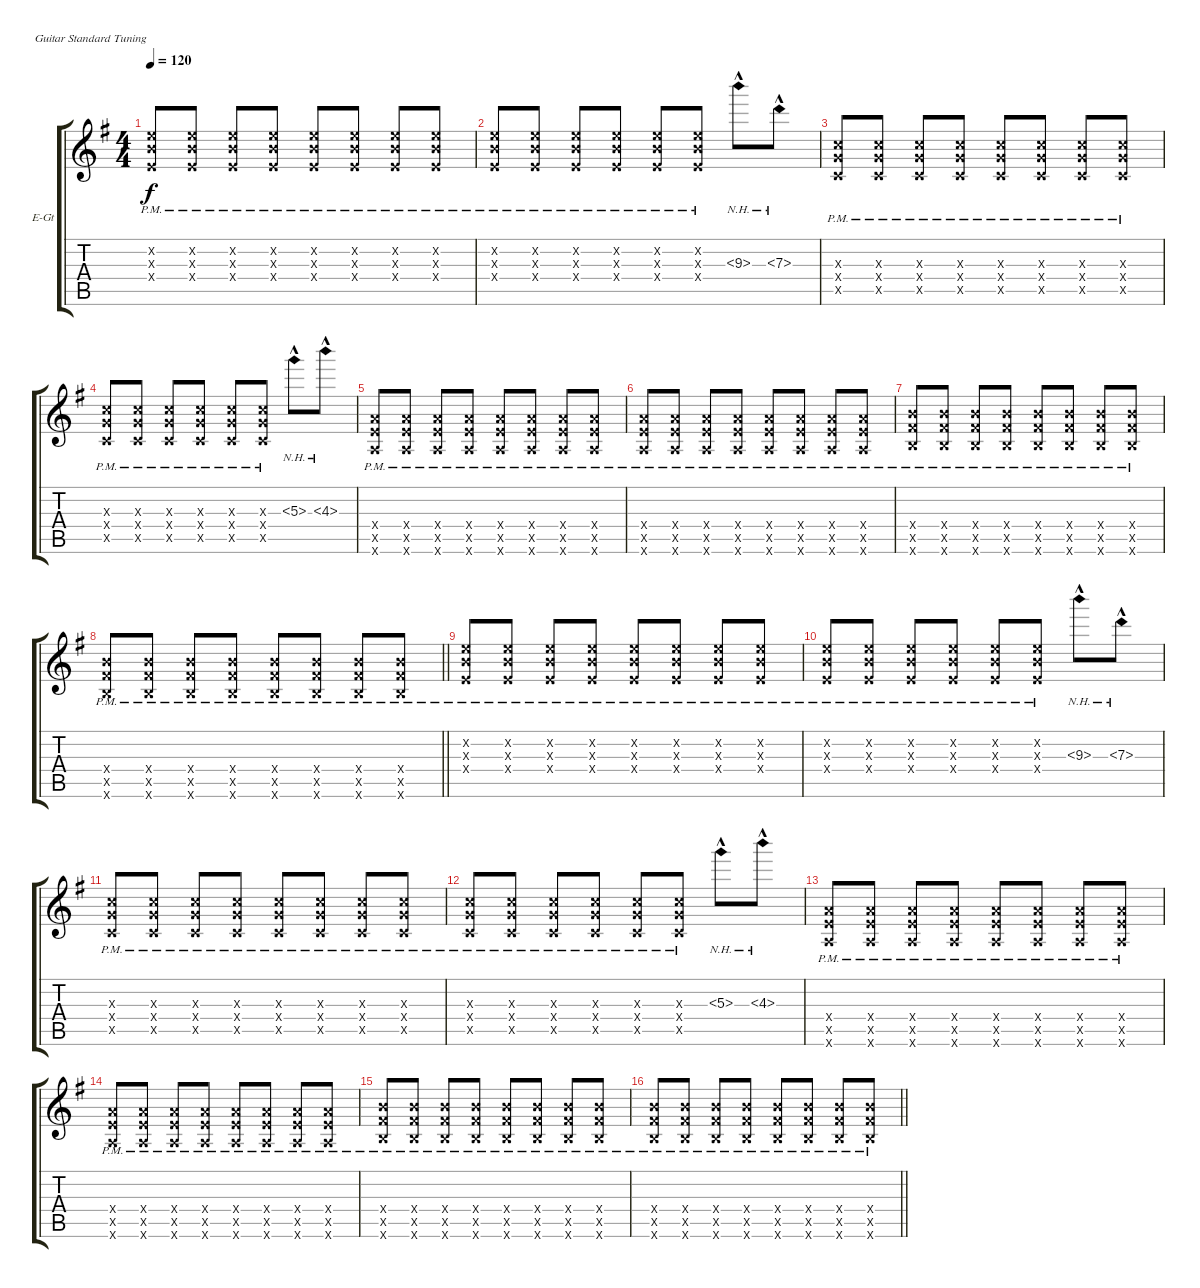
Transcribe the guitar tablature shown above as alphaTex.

\bracketExtendMode groupsimilarinstruments
\firstSystemTrackNameOrientation horizontal
\otherSystemsTrackNameOrientation horizontal
\track ("guitar drive (Anton Melichov)" "E-Gt") {instrument distortionguitar}
\staff {score tabs}
\tuning (E4 B3 G3 D3 A2 E2)
\ts (4 4)
\tempo 120
\clef g2
\ks eminor
(5.2{x} 4.3{x} 2.4{pm x}).8{dy f} (5.2{x} 4.3{x} 2.4{pm x}).8 (5.2{x} 4.3{x} 2.4{pm x}).8 (5.2{x} 4.3{x} 2.4{pm x}).8 (5.2{x} 4.3{x} 2.4{pm x}).8 (5.2{x} 4.3{x} 2.4{pm x}).8 (5.2{x} 4.3{x} 2.4{pm x}).8 (5.2{x} 4.3{x} 2.4{pm x}).8 |
(5.2{x} 4.3{x} 2.4{pm x}).8 (5.2{x} 4.3{x} 2.4{pm x}).8 (5.2{x} 4.3{x} 2.4{pm x}).8 (5.2{x} 4.3{x} 2.4{pm x}).8 (5.2{x} 4.3{x} 2.4{pm x}).8 (5.2{x} 4.3{x} 2.4{pm x}).8 9.3{nh hac}.8 7.3{nh hac}.8 |
(5.3{x} 5.4{x} 3.5{pm x}).8 (5.3{x} 5.4{x} 3.5{pm x}).8 (5.3{x} 5.4{x} 3.5{pm x}).8 (5.3{x} 5.4{x} 3.5{pm x}).8 (5.3{x} 5.4{x} 3.5{pm x}).8 (5.3{x} 5.4{x} 3.5{pm x}).8 (5.3{x} 5.4{x} 3.5{pm x}).8 (5.3{x} 5.4{x} 3.5{pm x}).8 |
(5.3{x} 5.4{x} 3.5{pm x}).8 (5.3{x} 5.4{x} 3.5{pm x}).8 (5.3{x} 5.4{x} 3.5{pm x}).8 (5.3{x} 5.4{x} 3.5{pm x}).8 (5.3{x} 5.4{x} 3.5{pm x}).8 (5.3{x} 5.4{x} 3.5{pm x}).8 5.3{nh hac}.8 4.3{nh hac}.8 |
(7.4{pm x} 7.5{pm x} 5.6{pm x}).8 (7.4{pm x} 7.5{pm x} 5.6{pm x}).8 (7.4{pm x} 7.5{pm x} 5.6{pm x}).8 (7.4{pm x} 7.5{pm x} 5.6{pm x}).8 (7.4{pm x} 7.5{pm x} 5.6{pm x}).8 (7.4{pm x} 7.5{pm x} 5.6{pm x}).8 (7.4{pm x} 7.5{pm x} 5.6{pm x}).8 (7.4{pm x} 7.5{pm x} 5.6{pm x}).8 |
(7.4{pm x} 7.5{pm x} 5.6{pm x}).8 (7.4{pm x} 7.5{pm x} 5.6{pm x}).8 (7.4{pm x} 7.5{pm x} 5.6{pm x}).8 (7.4{pm x} 7.5{pm x} 5.6{pm x}).8 (7.4{pm x} 7.5{pm x} 5.6{pm x}).8 (7.4{pm x} 7.5{pm x} 5.6{pm x}).8 (7.4{pm x} 7.5{pm x} 5.6{pm x}).8 (7.4{pm x} 7.5{pm x} 5.6{pm x}).8 |
(9.4{pm x} 9.5{pm x} 7.6{pm x}).8 (9.4{pm x} 9.5{pm x} 7.6{pm x}).8 (9.4{pm x} 9.5{pm x} 7.6{pm x}).8 (9.4{pm x} 9.5{pm x} 7.6{pm x}).8 (9.4{pm x} 9.5{pm x} 7.6{pm x}).8 (9.4{pm x} 9.5{pm x} 7.6{pm x}).8 (9.4{pm x} 9.5{pm x} 7.6{pm x}).8 (9.4{pm x} 9.5{pm x} 7.6{pm x}).8 |
\barLineRight lightlight
(9.4{pm x} 9.5{pm x} 7.6{pm x}).8 (9.4{pm x} 9.5{pm x} 7.6{pm x}).8 (9.4{pm x} 9.5{pm x} 7.6{pm x}).8 (9.4{pm x} 9.5{pm x} 7.6{pm x}).8 (9.4{pm x} 9.5{pm x} 7.6{pm x}).8 (9.4{pm x} 9.5{pm x} 7.6{pm x}).8 (9.4{pm x} 9.5{pm x} 7.6{pm x}).8 (9.4{pm x} 9.5{pm x} 7.6{pm x}).8 |
(5.2{x} 4.3{x} 2.4{pm x}).8 (5.2{x} 4.3{x} 2.4{pm x}).8 (5.2{x} 4.3{x} 2.4{pm x}).8 (5.2{x} 4.3{x} 2.4{pm x}).8 (5.2{x} 4.3{x} 2.4{pm x}).8 (5.2{x} 4.3{x} 2.4{pm x}).8 (5.2{x} 4.3{x} 2.4{pm x}).8 (5.2{x} 4.3{x} 2.4{pm x}).8 |
(5.2{x} 4.3{x} 2.4{pm x}).8 (5.2{x} 4.3{x} 2.4{pm x}).8 (5.2{x} 4.3{x} 2.4{pm x}).8 (5.2{x} 4.3{x} 2.4{pm x}).8 (5.2{x} 4.3{x} 2.4{pm x}).8 (5.2{x} 4.3{x} 2.4{pm x}).8 9.3{nh hac}.8 7.3{nh hac}.8 |
(5.3{x} 5.4{x} 3.5{pm x}).8 (5.3{x} 5.4{x} 3.5{pm x}).8 (5.3{x} 5.4{x} 3.5{pm x}).8 (5.3{x} 5.4{x} 3.5{pm x}).8 (5.3{x} 5.4{x} 3.5{pm x}).8 (5.3{x} 5.4{x} 3.5{pm x}).8 (5.3{x} 5.4{x} 3.5{pm x}).8 (5.3{x} 5.4{x} 3.5{pm x}).8 |
(5.3{x} 5.4{x} 3.5{pm x}).8 (5.3{x} 5.4{x} 3.5{pm x}).8 (5.3{x} 5.4{x} 3.5{pm x}).8 (5.3{x} 5.4{x} 3.5{pm x}).8 (5.3{x} 5.4{x} 3.5{pm x}).8 (5.3{x} 5.4{x} 3.5{pm x}).8 5.3{nh hac}.8 4.3{nh hac}.8 |
(7.4{pm x} 7.5{pm x} 5.6{pm x}).8 (7.4{pm x} 7.5{pm x} 5.6{pm x}).8 (7.4{pm x} 7.5{pm x} 5.6{pm x}).8 (7.4{pm x} 7.5{pm x} 5.6{pm x}).8 (7.4{pm x} 7.5{pm x} 5.6{pm x}).8 (7.4{pm x} 7.5{pm x} 5.6{pm x}).8 (7.4{pm x} 7.5{pm x} 5.6{pm x}).8 (7.4{pm x} 7.5{pm x} 5.6{pm x}).8 |
(7.4{pm x} 7.5{pm x} 5.6{pm x}).8 (7.4{pm x} 7.5{pm x} 5.6{pm x}).8 (7.4{pm x} 7.5{pm x} 5.6{pm x}).8 (7.4{pm x} 7.5{pm x} 5.6{pm x}).8 (7.4{pm x} 7.5{pm x} 5.6{pm x}).8 (7.4{pm x} 7.5{pm x} 5.6{pm x}).8 (7.4{pm x} 7.5{pm x} 5.6{pm x}).8 (7.4{pm x} 7.5{pm x} 5.6{pm x}).8 |
(9.4{pm x} 9.5{pm x} 7.6{pm x}).8 (9.4{pm x} 9.5{pm x} 7.6{pm x}).8 (9.4{pm x} 9.5{pm x} 7.6{pm x}).8 (9.4{pm x} 9.5{pm x} 7.6{pm x}).8 (9.4{pm x} 9.5{pm x} 7.6{pm x}).8 (9.4{pm x} 9.5{pm x} 7.6{pm x}).8 (9.4{pm x} 9.5{pm x} 7.6{pm x}).8 (9.4{pm x} 9.5{pm x} 7.6{pm x}).8 |
\barLineRight lightlight
(9.4{pm x} 9.5{pm x} 7.6{pm x}).8 (9.4{pm x} 9.5{pm x} 7.6{pm x}).8 (9.4{pm x} 9.5{pm x} 7.6{pm x}).8 (9.4{pm x} 9.5{pm x} 7.6{pm x}).8 (9.4{pm x} 9.5{pm x} 7.6{pm x}).8 (9.4{pm x} 9.5{pm x} 7.6{pm x}).8 (9.4{pm x} 9.5{pm x} 7.6{pm x}).8 (9.4{pm x} 9.5{pm x} 7.6{pm x}).8
